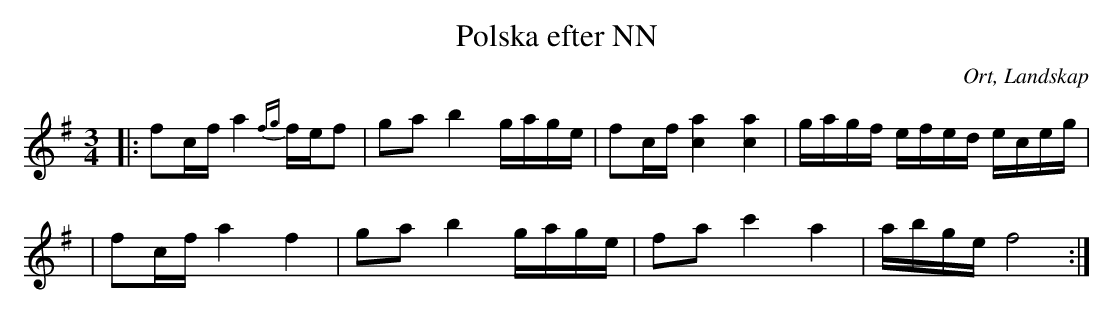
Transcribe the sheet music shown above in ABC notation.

X:1
T:Polska efter NN
O:Ort, Landskap
M:3/4
L:1/8
K:Em
|:fc/f/ a2 {fg}f/e/f|ga b2 g/a/g/e/|fc/f/ [c2a2] [c2a2]|g/a/g/f/ e/f/e/d/ e/c/e/g/|
|fc/f/ a2 f2|ga b2 g/a/g/e/|fa c'2 a2| a/b/g/e/ f4:|
